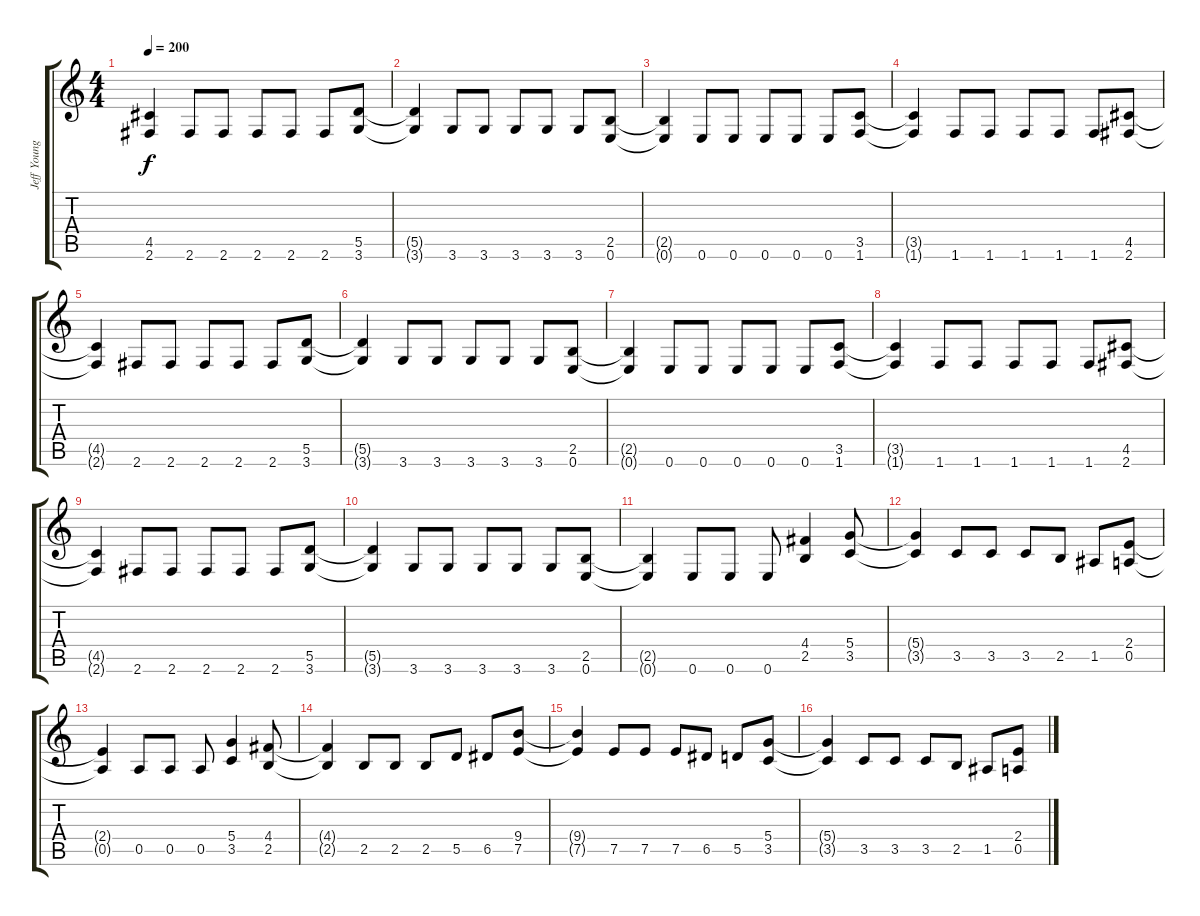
\track ("Jeff Young" "Jeff Young") {instrument distortionguitar}
\staff {score tabs}
\tuning (E4 B3 G3 D3 A2 E2) {hide}
\ts (4 4)
\tempo 200
\clef g2
\ks c
(4.5{t} 2.6{t}).4{dy f} 2.6.8 2.6.8 2.6.8 2.6.8 2.6.8 (5.5 3.6).8 |
(5.5{t} 3.6{t}).4 3.6.8 3.6.8 3.6.8 3.6.8 3.6.8 (2.5 0.6).8 |
(2.5{t} 0.6{t}).4 0.6.8 0.6.8 0.6.8 0.6.8 0.6.8 (3.5 1.6).8 |
(3.5{t} 1.6{t}).4 1.6.8 1.6.8 1.6.8 1.6.8 1.6.8 (4.5 2.6).8 |
(4.5{t} 2.6{t}).4 2.6.8 2.6.8 2.6.8 2.6.8 2.6.8 (5.5 3.6).8 |
(5.5{t} 3.6{t}).4 3.6.8 3.6.8 3.6.8 3.6.8 3.6.8 (2.5 0.6).8 |
(2.5{t} 0.6{t}).4 0.6.8 0.6.8 0.6.8 0.6.8 0.6.8 (3.5 1.6).8 |
(3.5{t} 1.6{t}).4 1.6.8 1.6.8 1.6.8 1.6.8 1.6.8 (4.5 2.6).8 |
(4.5{t} 2.6{t}).4 2.6.8 2.6.8 2.6.8 2.6.8 2.6.8 (5.5 3.6).8 |
(5.5{t} 3.6{t}).4 3.6.8 3.6.8 3.6.8 3.6.8 3.6.8 (2.5 0.6).8 |
(2.5{t} 0.6{t}).4 0.6.8 0.6.8 0.6.8 (4.4 2.5).4 (5.4 3.5).8 |
(5.4{t} 3.5{t}).4 3.5.8 3.5.8 3.5.8 2.5.8 1.5.8 (2.4 0.5).8 |
(2.4{t} 0.5{t}).4 0.5.8 0.5.8 0.5.8 (5.4 3.5).4 (4.4 2.5).8 |
(4.4{t} 2.5{t}).4 2.5.8 2.5.8 2.5.8 5.5.8 6.5.8 (9.4 7.5).8 |
(9.4{t} 7.5{t}).4 7.5.8 7.5.8 7.5.8 6.5.8 5.5.8 (5.4 3.5).8 |
(5.4{t} 3.5{t}).4 3.5.8 3.5.8 3.5.8 2.5.8 1.5.8 (2.4 0.5).8
